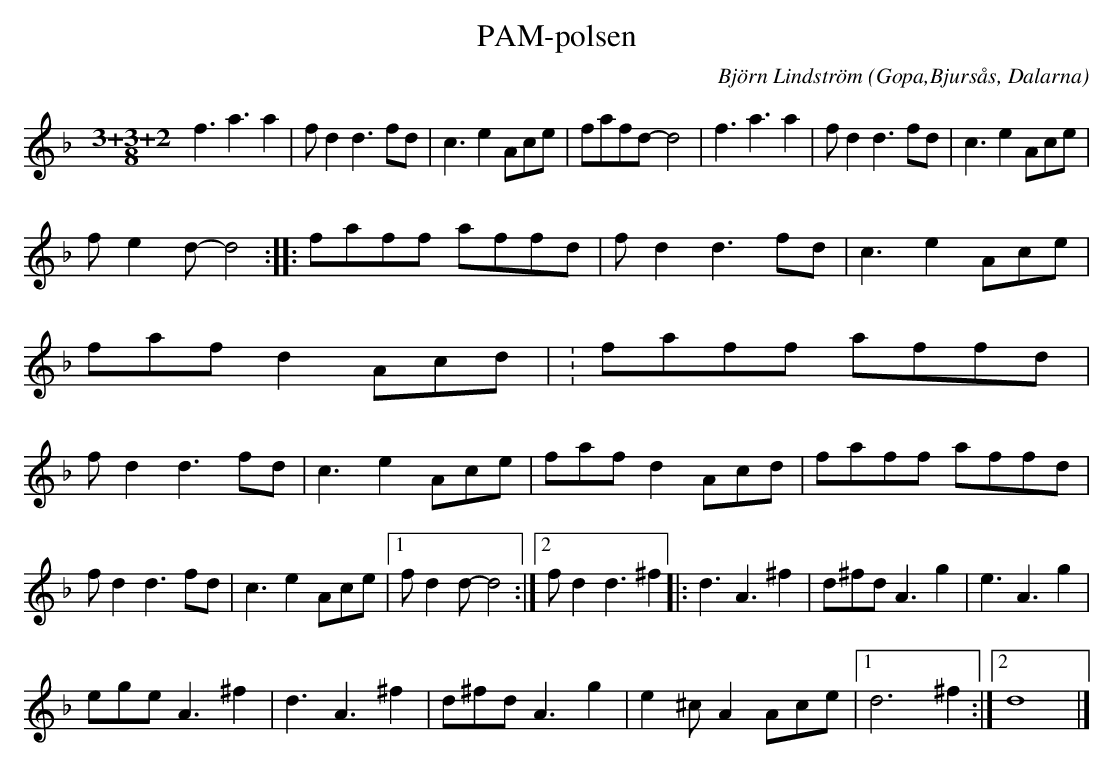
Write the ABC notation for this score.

X:1
T:PAM-polsen
C: Björn Lindström
O:Gopa,Bjursås, Dalarna
M:3/4
L:1/8
K:Dm, D
[M:3+3+2/8] f3 a3 a2 | f d2 d3 fd | c3 e2 Ace | fafd- d4 | f3 a3 a2 | f d2 d3 fd | c3 e2 Ace | %31
 f e2 d- d4 :: faff affd | f d2 d3 fd | c3 e2 Ace | faf d2 Acd | : faff affd | f d2 d3 fd | c3 e2 Ace |$ faf d2 Acd | faff affd | %39
 f d2 d3 fd | c3 e2 Ace |1 f d2 d- d4 :|2 f d2 d3 ^f2 |:$ d3 A3 ^f2 | d^fd A3 g2 | e3 A3 g2 | %46
 ege A3 ^f2 | d3 A3 ^f2 | d^fd A3 g2 |$ e2 ^c A2 Ace |1 d6 ^f2 :|2 d8 |] %52
